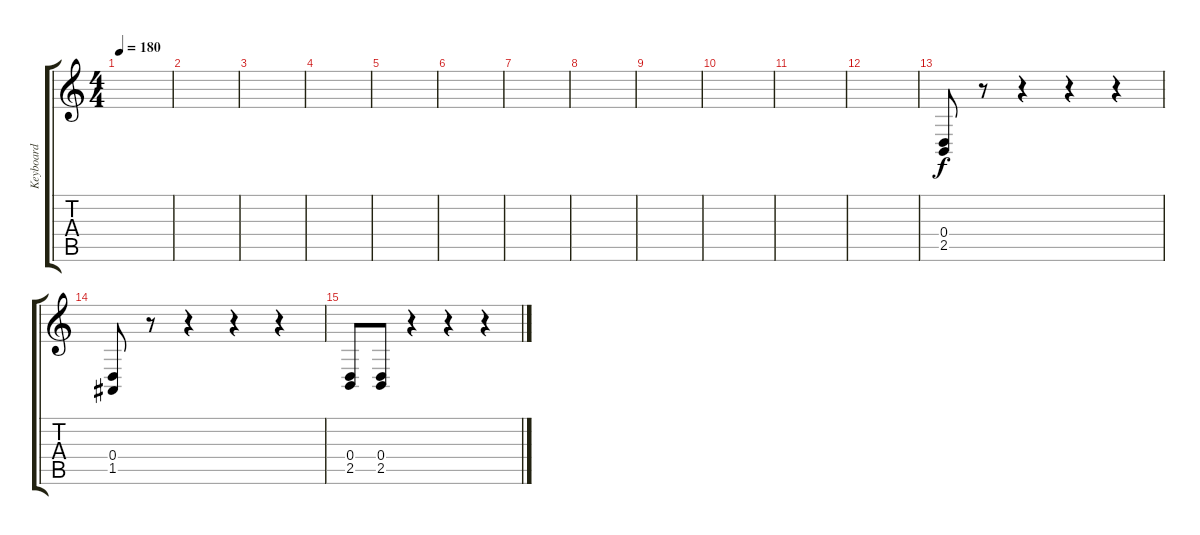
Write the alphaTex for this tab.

\track ("Keyboard" "Keyboard") {instrument voiceoohs}
\staff {score tabs}
\tuning (E4 B3 G3 D3 A2 E2) {hide}
\ts (4 4)
\tempo 180
\clef g2
\ks c
|
|
|
|
|
|
|
|
|
|
|
|
(0.4 2.5).8 r.8 r.4 r.4 r.4 |
(0.4 1.5).8 r.8 r.4 r.4 r.4 |
(0.4 2.5).8 (0.4 2.5).8 r.4 r.4 r.4
